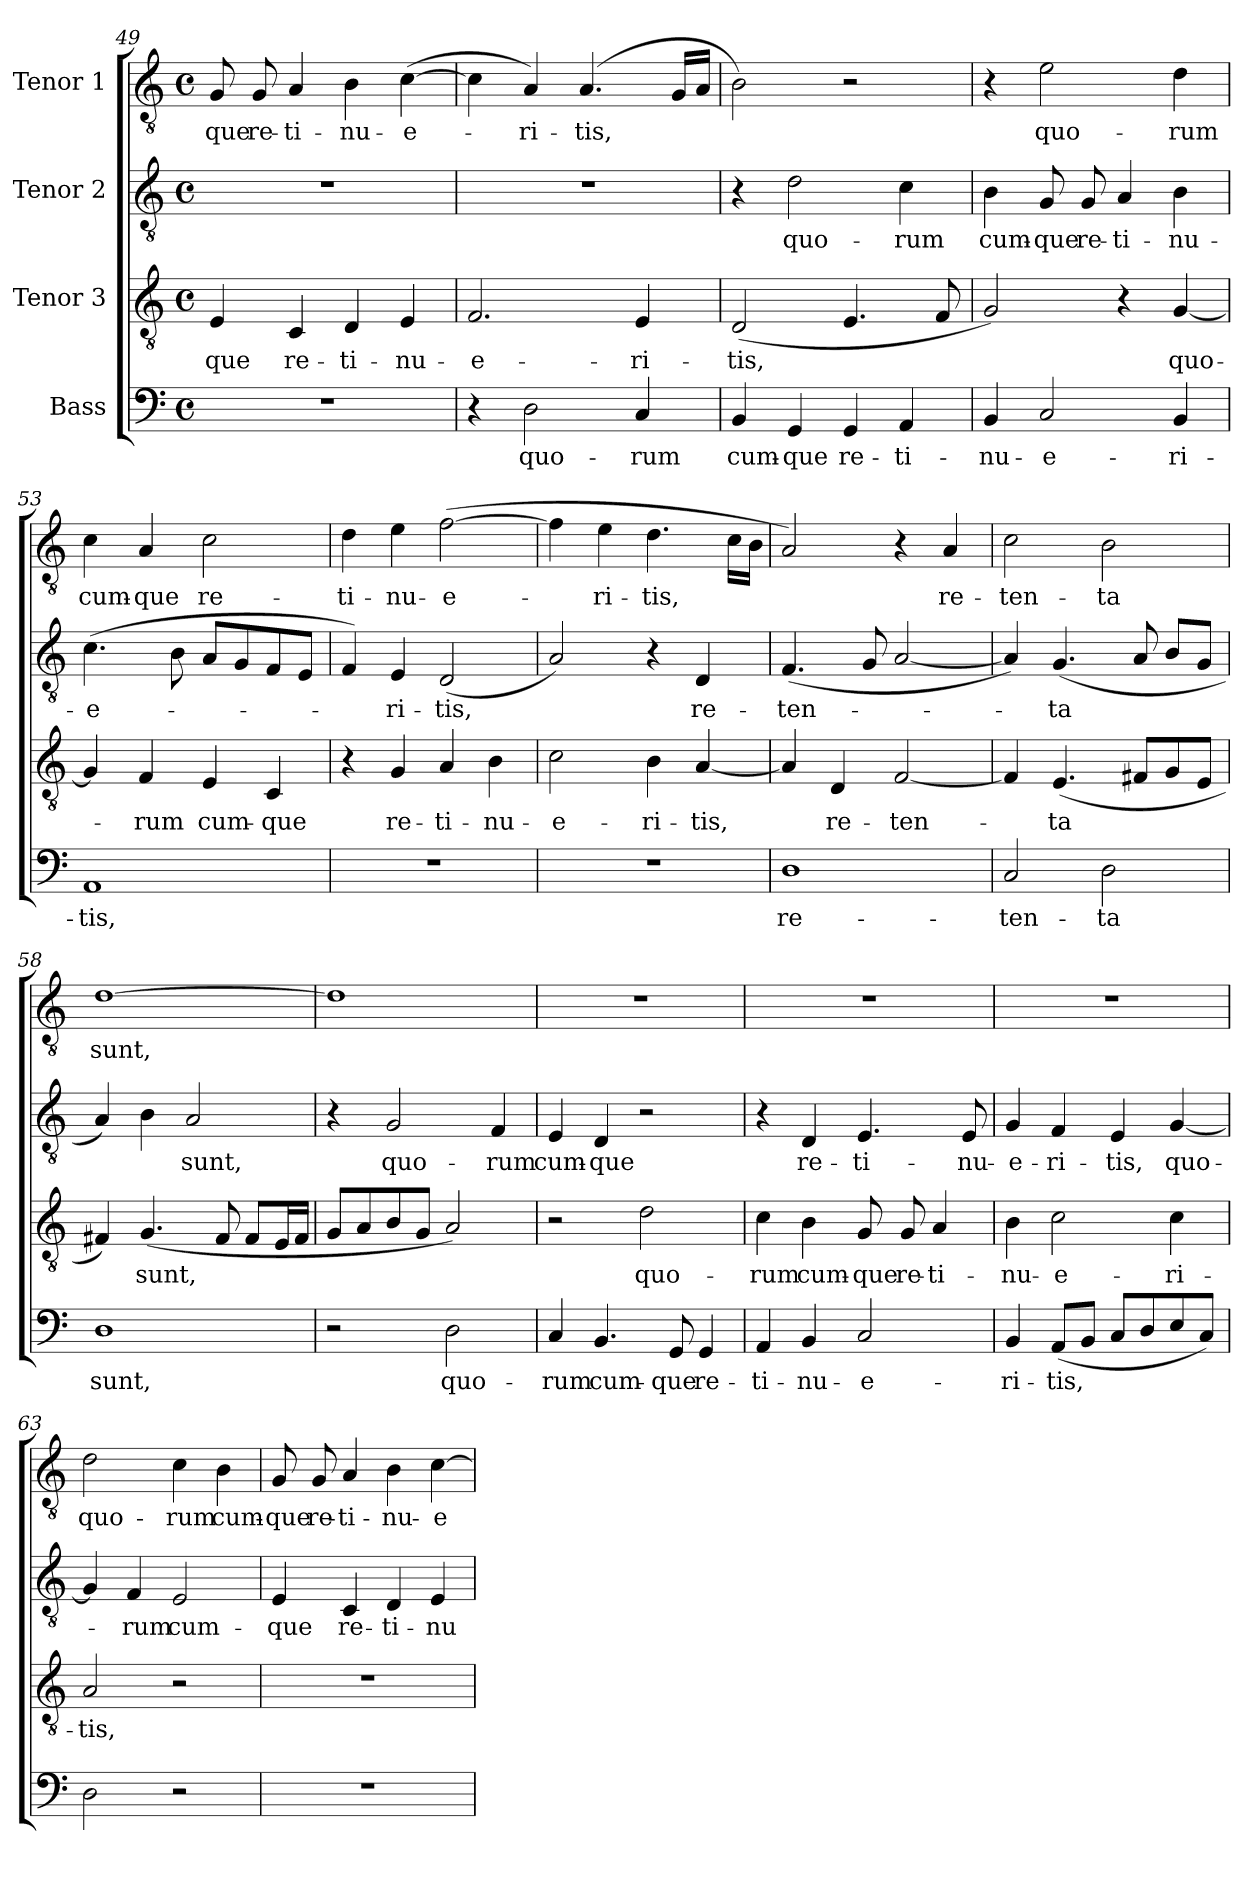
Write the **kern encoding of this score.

**kern	**text	**kern	**text	**kern	**text	**kern	**text
*part4	*part4	*part3	*part3	*part2	*part2	*part1	*part1
*staff4	*staff4	*staff3	*staff3	*staff2	*staff2	*staff1	*staff1
*I"Bass	*	*I"Tenor 3	*	*I"Tenor 2	*	*I"Tenor 1	*
*clefF4	*	*clefGv2	*	*clefGv2	*	*clefGv2	*
*k[]	*	*k[]	*	*k[]	*	*k[]	*
*C:	*	*C:	*	*C:	*	*C:	*
*M4/4	*	*M4/4	*	*M4/4	*	*M4/4	*
*met(c)	*	*met(c)	*	*met(c)	*	*met(c)	*
=49	=49	=49	=49	=49	=49	=49	=49
1r	.	4E/	-que	1r	.	8G/	-que
.	.	.	.	.	.	8G/	re-
.	.	4C/	re-	.	.	4A/	-ti-
.	.	4D/	-ti-	.	.	4B\	-nu-
.	.	4E/	-nu-	.	.	([4c\	-e-
=50	=50	=50	=50	=50	=50	=50	=50
4r	.	2.F/	-e-	1r	.	4c\]	.
2D\	quo-	.	.	.	.	4A/)	-ri-
.	.	.	.	.	.	(4.A/	-tis,
4C/	-rum	4E/	-ri-	.	.	.	.
.	.	.	.	.	.	16G/LL	.
.	.	.	.	.	.	16A/JJ	.
=51	=51	=51	=51	=51	=51	=51	=51
4BB/	cum-	(2D/	-tis,	4r	.	2B\)	.
4GG/	-que	.	.	2d\	quo-	.	.
4GG/	re-	4.E/	.	.	.	2r	.
4AA/	-ti-	.	.	4c\	-rum	.	.
.	.	8F/	.	.	.	.	.
!!LO:LB:g=z
=52	=52	=52	=52	=52	=52	=52	=52
4BB/	-nu-	2G/)	.	4B\	cum-	4r	.
2C/	-e-	.	.	8G/	-que	2e\	quo-
.	.	.	.	8G/	re-	.	.
.	.	4r	.	4A/	-ti-	.	.
4BB/	-ri-	[4G/	quo-	4B\	-nu-	4d\	-rum
=53	=53	=53	=53	=53	=53	=53	=53
1AA	-tis,	4G/]	.	(4.c\	-e-	4c\	cum-
.	.	4F/	-rum	.	.	4A/	-que
.	.	.	.	8B\	.	.	.
.	.	4E/	cum-	8A/L	.	2c\	re-
.	.	.	.	8G/	.	.	.
.	.	4C/	-que	8F/	.	.	.
.	.	.	.	8E/J	.	.	.
=54	=54	=54	=54	=54	=54	=54	=54
1r	.	4r	.	4F/)	.	4d\	-ti-
.	.	4G/	re-	4E/	-ri-	4e\	-nu-
.	.	4A/	-ti-	(2D/	-tis,	([2f\	-e-
.	.	4B\	-nu-	.	.	.	.
=55	=55	=55	=55	=55	=55	=55	=55
1r	.	2c\	-e-	2A/)	.	4f\]	.
.	.	.	.	.	.	4e\	-ri-
.	.	4B\	-ri-	4r	.	4.d\	-tis,
.	.	[4A/	-tis,	4D/	re-	.	.
.	.	.	.	.	.	16c\LL	.
.	.	.	.	.	.	16B\JJ	.
=56	=56	=56	=56	=56	=56	=56	=56
1D	re-	4A/]	.	(4.F/	-ten-	2A/)	.
.	.	4D/	re-	.	.	.	.
.	.	.	.	8G/	.	.	.
.	.	[2F/	-ten-	[2A/	.	4r	.
.	.	.	.	.	.	4A/	re-
=57	=57	=57	=57	=57	=57	=57	=57
2C/	-ten-	4F/]	.	4A/])	.	2c\	-ten-
.	.	(4.E/	-ta	(4.G/	-ta	.	.
2D\	-ta	.	.	.	.	2B\	-ta
.	.	8F#X/L	.	8A/	.	.	.
.	.	8G/	.	8B/L	.	.	.
.	.	8E/J	.	8G/J	.	.	.
!!LO:PB:g=z
=58	=58	=58	=58	=58	=58	=58	=58
1D	sunt,	4F#X/)	.	4A/)	.	[1d	sunt,
.	.	(4.G/	sunt,	4B\	.	.	.
.	.	.	.	2A/	sunt,	.	.
.	.	8F#/	.	.	.	.	.
.	.	8F#/L	.	.	.	.	.
.	.	16E/L	.	.	.	.	.
.	.	16F#/JJ	.	.	.	.	.
=59	=59	=59	=59	=59	=59	=59	=59
2r	.	8G/L	.	4r	.	1d]	.
.	.	8A/	.	.	.	.	.
.	.	8B/	.	2G/	quo-	.	.
.	.	8G/J	.	.	.	.	.
2D\	quo-	2A/)	.	.	.	.	.
.	.	.	.	4F/	-rum	.	.
=60	=60	=60	=60	=60	=60	=60	=60
4C/	-rum	2r	.	4E/	cum-	1r	.
4.BB/	cum-	.	.	4D/	-que	.	.
.	.	2d\	quo-	2r	.	.	.
8GG/	-que	.	.	.	.	.	.
4GG/	re-	.	.	.	.	.	.
=61	=61	=61	=61	=61	=61	=61	=61
4AA/	-ti-	4c\	-rum	4r	.	1r	.
4BB/	-nu-	4B\	cum-	4D/	re-	.	.
2C/	-e-	8G/	-que	4.E/	-ti-	.	.
.	.	8G/	re-	.	.	.	.
.	.	4A/	-ti-	.	.	.	.
.	.	.	.	8E/	-nu-	.	.
=62	=62	=62	=62	=62	=62	=62	=62
4BB/	-ri-	4B\	-nu-	4G/	-e-	1r	.
(8AA/L	-tis,	2c\	-e-	4F/	-ri-	.	.
8BB/J	.	.	.	.	.	.	.
8C/L	.	.	.	4E/	-tis,	.	.
8D/	.	.	.	.	.	.	.
8E/	.	4c\	-ri-	[4G/	quo-	.	.
8C/J)	.	.	.	.	.	.	.
=63	=63	=63	=63	=63	=63	=63	=63
2D\	.	2A/	-tis,	4G/]	.	2d\	quo-
.	.	.	.	4F/	-rum	.	.
2r	.	2r	.	2E/	cum-	4c\	-rum
.	.	.	.	.	.	4B\	cum-
!!LO:LB:g=z
=64	=64	=64	=64	=64	=64	=64	=64
1r	.	1r	.	4E/	-que	8G/	-que
.	.	.	.	.	.	8G/	re-
.	.	.	.	4C/	re-	4A/	-ti-
.	.	.	.	4D/	-ti-	4B\	-nu-
.	.	.	.	4E/	-nu-	[4c\	-e-
=	=	=	=	=	=	=	=
*-	*-	*-	*-	*-	*-	*-	*-
